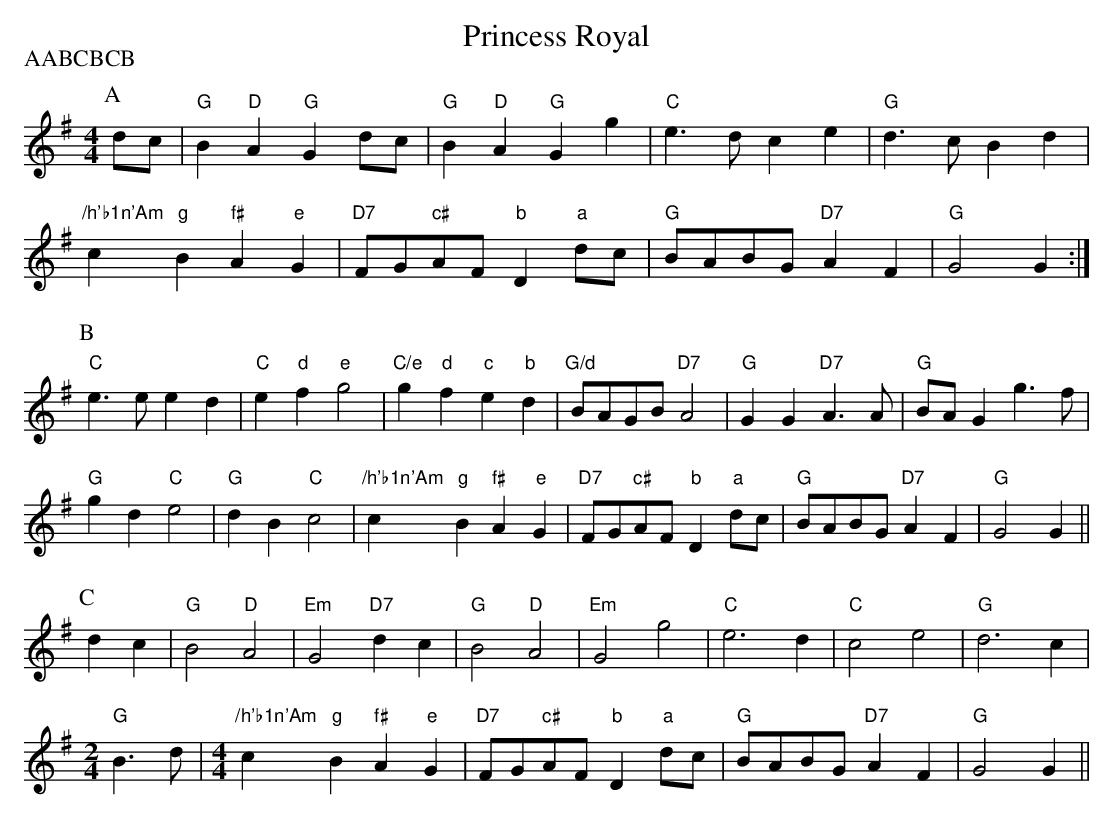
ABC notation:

X:1
T:Princess Royal
P:AABCBCB
M:4/4
L:1/4
K:G
P:A
d/2c/2|"G"B"D"A "G"Gd/2c/2|"G"B"D"A "G"Gg|"C"e3/2d/2 ce|"G"d3/2c/2 Bd|
"/h'b1n'Am"c"g"B "f#"A"e"G|"D7"F/2G/2"c#"A/2F/2 "b"D"a"d/2c/2|\
"G"B/2A/2B/2G/2 "D7"AF|"G"G2 G:|
P:B
"C"e3/2e/2 ed|"C"e"d"f "e"g2|"C/e"g"d"f "c"e"b"d|"G/d"B/2A/2G/2B/2 "D7"A2|\
"G"GG "D7"A3/2A/2|"G"B/2A/2G g3/2f/2|
"G"gd "C"e2|"G"dB "C"c2|"/h'b1n'Am"c"g"B "f#"A"e"G|\
"D7"F/2G/2"c#"A/2F/2 "b"D"a"d/2c/2|"G"B/2A/2B/2G/2 "D7"AF|"G"G2 G||
P:C
dc |"G"B2 "D"A2|"Em"G2 "D7"dc|"G"B2 "D"A2|"Em"G2 g2|"C"e3d|"C"c2 e2|"G"d3c|
M:2/4
"G"B3/2d/2|\
M:4/4
"/h'b1n'Am"c"g"B "f#"A"e"G|"D7"F/2G/2"c#"A/2F/2 "b"D"a"d/2c/2|\
"G"B/2A/2B/2G/2 "D7"AF|"G"G2 G||
